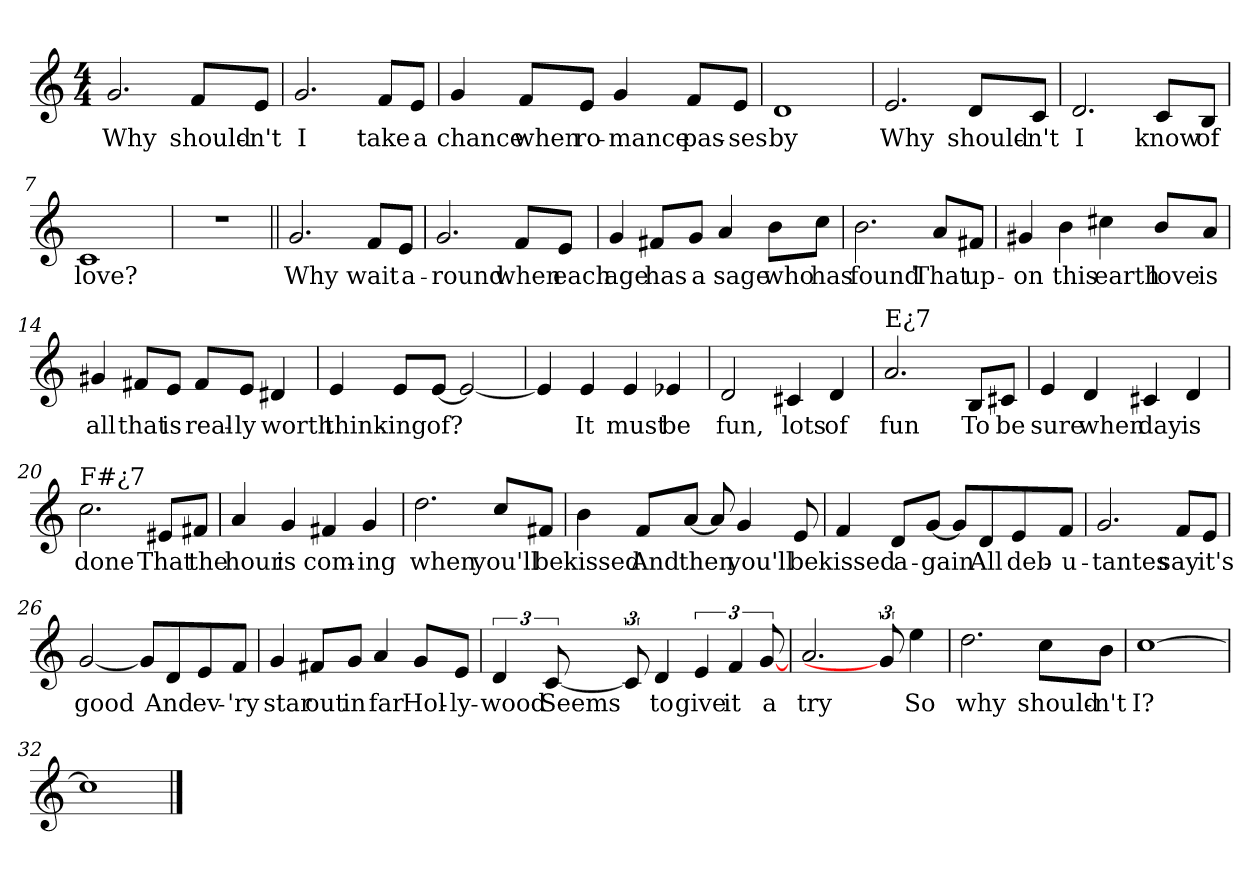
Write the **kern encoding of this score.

**kern	**text
*part1	*part1
*staff1	*staff1
*clefG2	*
*k[]	*
*C:	*
*M4/4	*
=1	=1
!	!LO:LY:b
2.g/	Why
!	!LO:LY:b
8f/L	should-
!	!LO:LY:b
8e/J	-n't
=2	=2
!	!LO:LY:b
2.g/	I
!	!LO:LY:b
8f/L	take
!	!LO:LY:b
8e/J	a
=3	=3
!	!LO:LY:b
4g/	chance
!	!LO:LY:b
8f/L	when
!	!LO:LY:b
8e/J	ro-
!	!LO:LY:b
4g/	-mance
!	!LO:LY:b
8f/L	pas-
!	!LO:LY:b
8e/J	-ses
=4	=4
!	!LO:LY:b
1d	by
!!LO:LB:g=z
=5	=5
!	!LO:LY:b
2.e/	Why
!	!LO:LY:b
8d/L	should-
!	!LO:LY:b
8c/J	-n't
=6	=6
!	!LO:LY:b
2.d/	I
!	!LO:LY:b
8c/L	know
!	!LO:LY:b
8B/J	of
=7	=7
!	!LO:LY:b
1c	love?
=8	=8
1r	.
!!LO:LB:g=z
=9||	=9||
!	!LO:LY:b
2.g/	Why
!	!LO:LY:b
8f/L	wait
!	!LO:LY:b
8e/J	a-
=10	=10
!	!LO:LY:b
2.g/	-round
!	!LO:LY:b
8f/L	when
!	!LO:LY:b
8e/J	each
=11	=11
!	!LO:LY:b
4g/	age
!	!LO:LY:b
8f#X/L	has
!	!LO:LY:b
8g/J	a
!	!LO:LY:b
4a/	sage
!	!LO:LY:b
8b\L	who
!	!LO:LY:b
8cc\J	has
=12	=12
!	!LO:LY:b
2.b\	found
!	!LO:LY:b
8a/L	That
!	!LO:LY:b
8f#X/J	up-
!!LO:LB:g=z
=13	=13
!	!LO:LY:b
4g#X/	-on
!	!LO:LY:b
4b\	this
!	!LO:LY:b
4cc#X\	earth
!	!LO:LY:b
8b/L	love
!	!LO:LY:b
8a/J	is
=14	=14
!	!LO:LY:b
4g#X/	all
!	!LO:LY:b
8f#X/L	that
!	!LO:LY:b
8e/J	is
!	!LO:LY:b
8f#/L	real-
!	!LO:LY:b
8e/J	-ly
!	!LO:LY:b
4d#X/	worth
=15	=15
!	!LO:LY:b
4e/	think-
!	!LO:LY:b
8e/L	-ing
!	!LO:LY:b
[8e/J	of?
2e/_	.
=16	=16
4e/]	.
!	!LO:LY:b
4e/	It
!	!LO:LY:b
4e/	must
!	!LO:LY:b
4e-X/	be
!!LO:LB:g=z
=17	=17
!	!LO:LY:b
2d/	fun,
!	!LO:LY:b
4c#X/	lots
!	!LO:LY:b
4d/	of
=18	=18
!LO:TX:a:t=E¿7	!
!	!LO:LY:b
2.a/	fun
!	!LO:LY:b
8B/L	To
!	!LO:LY:b
8c#X/J	be
=19	=19
!	!LO:LY:b
4e/	sure
!	!LO:LY:b
4d/	when
!	!LO:LY:b
4c#X/	day
!	!LO:LY:b
4d/	is
=20	=20
!LO:TX:a:t=F#¿7	!
!	!LO:LY:b
2.cc\	done
!	!LO:LY:b
8e#X/L	That
!	!LO:LY:b
8f#X/J	the
!!LO:LB:g=z
=21	=21
!	!LO:LY:b
4a/	hour
!	!LO:LY:b
4g/	is
!	!LO:LY:b
4f#X/	com-
!	!LO:LY:b
4g/	-ing
=22	=22
!	!LO:LY:b
2.dd\	when
!	!LO:LY:b
8cc/L	you'll
!	!LO:LY:b
8f#X/J	be
=23	=23
!	!LO:LY:b
4b\	kissed
!	!LO:LY:b
8f/L	And
!	!LO:LY:b
[8a/J	then
8a/]	.
!	!LO:LY:b
4g/	you'll
!	!LO:LY:b
8e/	be
=24	=24
!	!LO:LY:b
4f/	kissed
!	!LO:LY:b
8d/L	a-
!	!LO:LY:b
[8g/J	-gain
8g/L]	.
!	!LO:LY:b
8d/	All
!	!LO:LY:b
8e/	deb-
!	!LO:LY:b
8f/J	-u-
!!LO:LB:g=z
=25	=25
!	!LO:LY:b
2.g/	-tantes
!	!LO:LY:b
8f/L	say
!	!LO:LY:b
8e/J	it's
=26	=26
!	!LO:LY:b
[2g/	good
8g/L]	.
!	!LO:LY:b
8d/	And
!	!LO:LY:b
8e/	ev-
!	!LO:LY:b
8f/J	-'ry
=27	=27
!	!LO:LY:b
4g/	star
!	!LO:LY:b
8f#X/L	out
!	!LO:LY:b
8g/J	in
!	!LO:LY:b
4a/	far
!	!LO:LY:b
8g/L	Hol-
!	!LO:LY:b
8e/J	-ly-
=28	=28
!	!LO:LY:b
6d/	-wood
!	!LO:LY:b
[12c/	Seems
12c/]	.
!	!LO:LY:b
4d/	to
!	!LO:LY:b
6e/	give
!	!LO:LY:b
6f/	it
!	!LO:LY:b
[12g/	a
!!LO:LB:g=z
=29	=29
!	!LO:LY:b
2.a/	try
12g/]	.
!	!LO:LY:b
4ee\	So
=30	=30
!	!LO:LY:b
2.dd\	why
!	!LO:LY:b
8cc\L	should-
!	!LO:LY:b
8b\J	-n't
=31	=31
!	!LO:LY:b
[1cc	I?
=32	=32
1cc]	.
==	==
*-	*-
